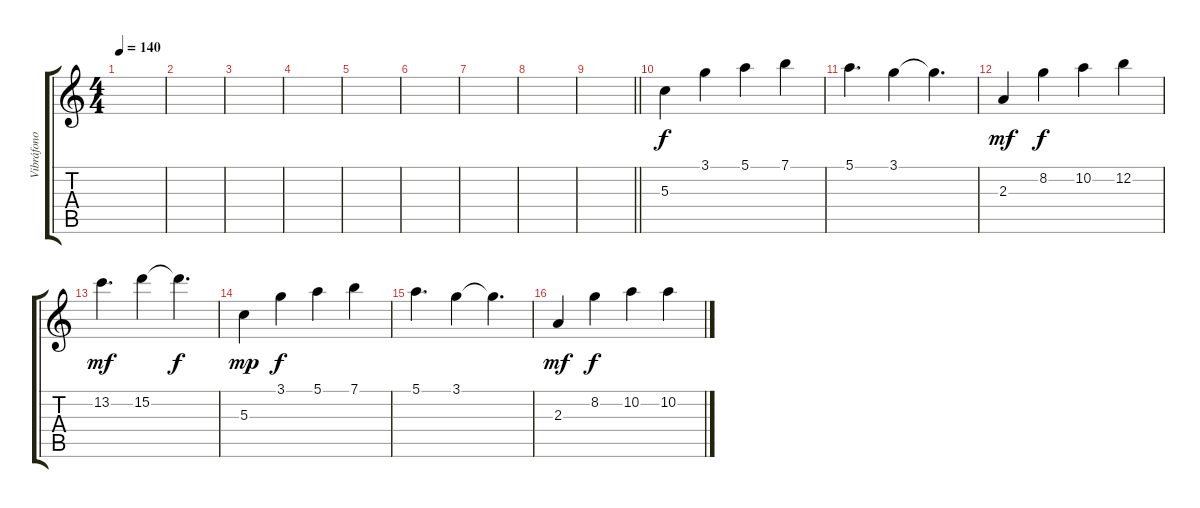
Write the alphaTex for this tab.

\track ("Vibráfono" "Vibráfono") {instrument vibraphone}
\staff {score tabs}
\tuning (E5 B4 G4 D4 A3 E3) {hide}
\ts (4 4)
\tempo 140
\clef g2
\ks c
|
|
|
|
|
|
|
|
\barLineRight lightlight
|
5.3.4 3.1.4{dy f} 5.1.4 7.1.4 |
5.1.4{d} 3.1.4 3.1{t}.4{d} |
2.3.4{dy mf} 8.2.4{dy f} 10.2.4 12.2.4 |
13.2.4{d dy mf} 15.2.4 15.2{t}.4{d dy f} |
5.3.4{dy mp} 3.1.4{dy f} 5.1.4 7.1.4 |
5.1.4{d} 3.1.4 3.1{t}.4{d} |
2.3.4{dy mf} 8.2.4{dy f} 10.2.4 10.2.4
